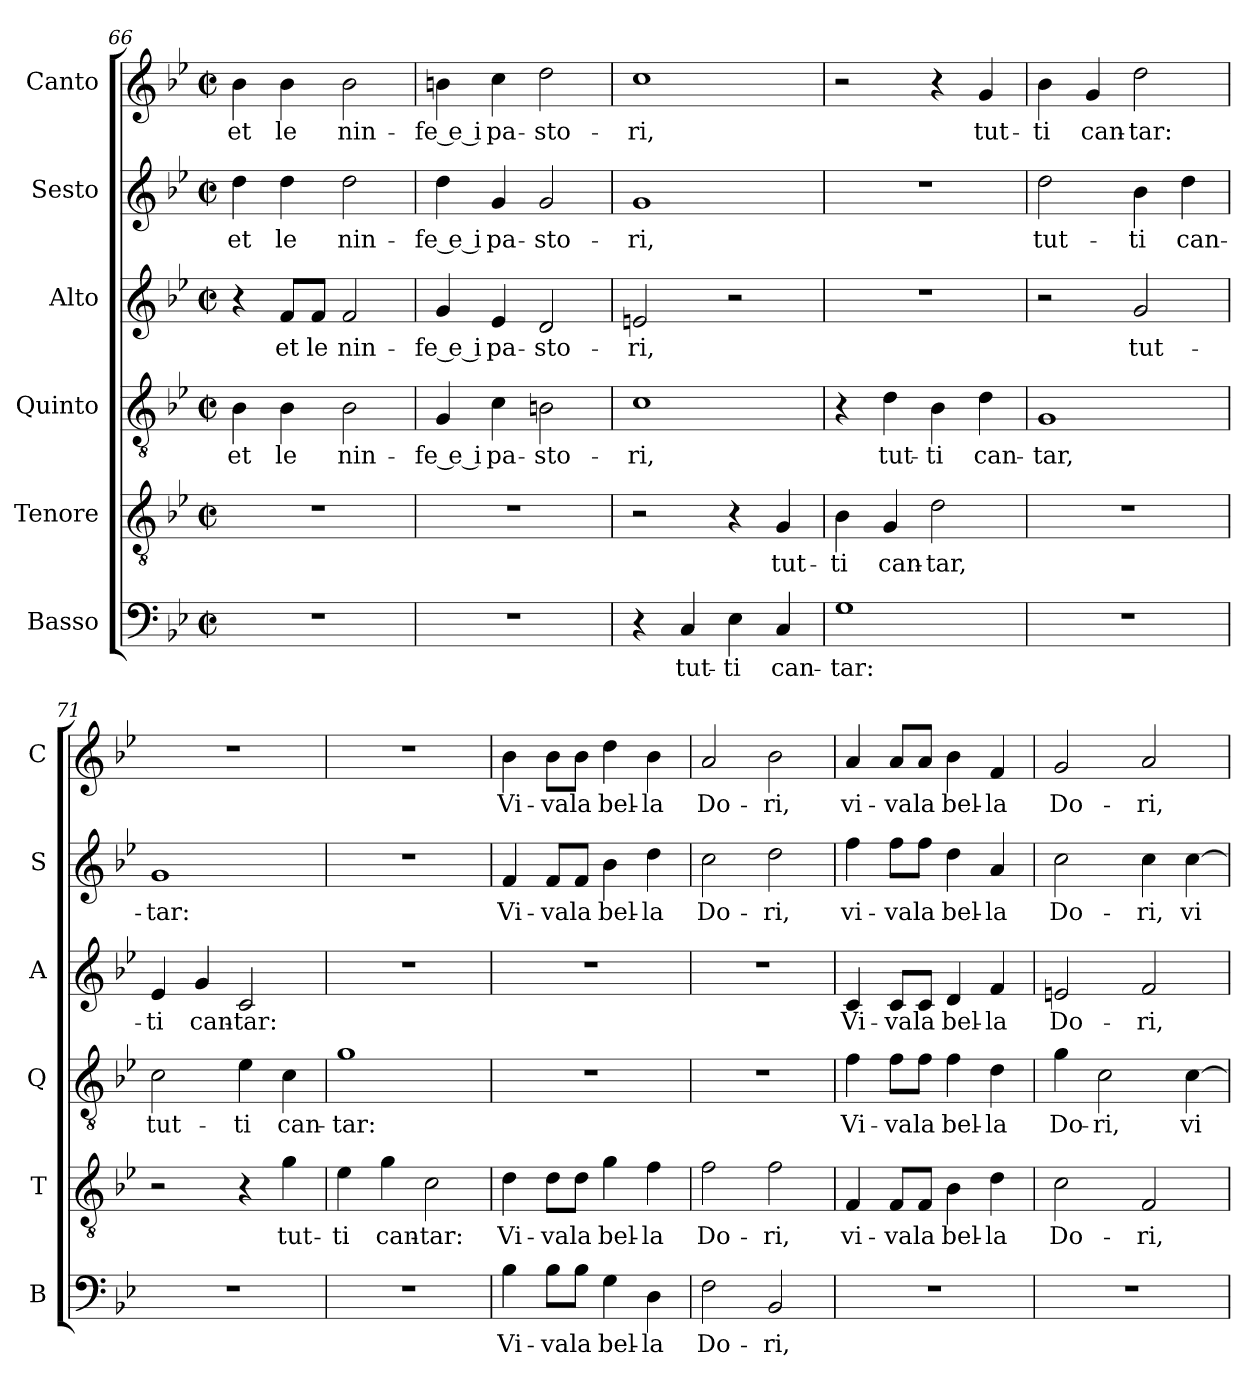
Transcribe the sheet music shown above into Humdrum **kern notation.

**kern	**text	**kern	**text	**kern	**text	**kern	**text	**kern	**text	**kern	**text
*part6	*part6	*part5	*part5	*part4	*part4	*part3	*part3	*part2	*part2	*part1	*part1
*staff6	*staff6	*staff5	*staff5	*staff4	*staff4	*staff3	*staff3	*staff2	*staff2	*staff1	*staff1
*I"Basso	*	*I"Tenore	*	*I"Quinto	*	*I"Alto	*	*I"Sesto	*	*I"Canto	*
*I'B	*	*I'T	*	*I'Q	*	*I'A	*	*I'S	*	*I'C	*
*clefF4	*	*clefGv2	*	*clefGv2	*	*clefG2	*	*clefG2	*	*clefG2	*
*k[b-e-]	*	*k[b-e-]	*	*k[b-e-]	*	*k[b-e-]	*	*k[b-e-]	*	*k[b-e-]	*
*B-:	*	*B-:	*	*B-:	*	*B-:	*	*B-:	*	*B-:	*
*M2/2	*	*M2/2	*	*M2/2	*	*M2/2	*	*M2/2	*	*M2/2	*
*met(c|)	*	*met(c|)	*	*met(c|)	*	*met(c|)	*	*met(c|)	*	*met(c|)	*
=66	=66	=66	=66	=66	=66	=66	=66	=66	=66	=66	=66
!	!	!	!	!	!LO:LY:b	!	!	!	!LO:LY:b	!	!LO:LY:b
1r	.	1r	.	4B-\	et	4r	.	4dd\	et	4b-\	et
!	!	!	!	!	!LO:LY:b	!	!LO:LY:b	!	!LO:LY:b	!	!LO:LY:b
.	.	.	.	4B-\	le	8f/L	et	4dd\	le	4b-\	le
!	!	!	!	!	!	!	!LO:LY:b	!	!	!	!
.	.	.	.	.	.	8f/J	le	.	.	.	.
!	!	!	!	!	!LO:LY:b	!	!LO:LY:b	!	!LO:LY:b	!	!LO:LY:b
.	.	.	.	2B-\	nin-	2f/	nin-	2dd\	nin-	2b-\	nin-
=67	=67	=67	=67	=67	=67	=67	=67	=67	=67	=67	=67
!	!	!	!	!	!LO:LY:b	!	!LO:LY:b	!	!LO:LY:b	!	!LO:LY:b
1r	.	1r	.	4G/	-fe e i	4g/	-fe e i	4dd\	-fe e i	4bn\	-fe e i
!	!	!	!	!	!LO:LY:b	!	!LO:LY:b	!	!LO:LY:b	!	!LO:LY:b
.	.	.	.	4c\	pa-	4e-/	pa-	4g/	pa-	4cc\	pa-
!	!	!	!	!	!LO:LY:b	!	!LO:LY:b	!	!LO:LY:b	!	!LO:LY:b
.	.	.	.	2Bn\	-sto-	2d/	-sto-	2g/	-sto-	2dd\	-sto-
=68	=68	=68	=68	=68	=68	=68	=68	=68	=68	=68	=68
!	!	!	!	!	!LO:LY:b	!	!LO:LY:b	!	!LO:LY:b	!	!LO:LY:b
4r	.	2r	.	1c	-ri,	2en/	-ri,	1g	-ri,	1cc	-ri,
!	!LO:LY:b	!	!	!	!	!	!	!	!	!	!
4C/	tut-	.	.	.	.	.	.	.	.	.	.
!	!LO:LY:b	!	!	!	!	!	!	!	!	!	!
4E-\	-ti	4r	.	.	.	2r	.	.	.	.	.
!	!LO:LY:b	!	!LO:LY:b	!	!	!	!	!	!	!	!
4C/	can-	4G/	tut-	.	.	.	.	.	.	.	.
=69	=69	=69	=69	=69	=69	=69	=69	=69	=69	=69	=69
!	!LO:LY:b	!	!LO:LY:b	!	!	!	!	!	!	!	!
1G	-tar:	4B-\	-ti	4r	.	1r	.	1r	.	2r	.
!	!	!	!LO:LY:b	!	!LO:LY:b	!	!	!	!	!	!
.	.	4G/	can-	4d\	tut-	.	.	.	.	.	.
!	!	!	!LO:LY:b	!	!LO:LY:b	!	!	!	!	!	!
.	.	2d\	-tar,	4B-\	-ti	.	.	.	.	4r	.
!	!	!	!	!	!LO:LY:b	!	!	!	!	!	!LO:LY:b
.	.	.	.	4d\	can-	.	.	.	.	4g/	tut-
!!LO:LB:g=z
=70	=70	=70	=70	=70	=70	=70	=70	=70	=70	=70	=70
!	!	!	!	!	!LO:LY:b	!	!	!	!LO:LY:b	!	!LO:LY:b
1r	.	1r	.	1G	-tar,	2r	.	2dd\	tut-	4b-\	-ti
!	!	!	!	!	!	!	!	!	!	!	!LO:LY:b
.	.	.	.	.	.	.	.	.	.	4g/	can-
!	!	!	!	!	!	!	!LO:LY:b	!	!LO:LY:b	!	!LO:LY:b
.	.	.	.	.	.	2g/	tut-	4b-\	-ti	2dd\	-tar:
!	!	!	!	!	!	!	!	!	!LO:LY:b	!	!
.	.	.	.	.	.	.	.	4dd\	can-	.	.
=71	=71	=71	=71	=71	=71	=71	=71	=71	=71	=71	=71
!	!	!	!	!	!LO:LY:b	!	!LO:LY:b	!	!LO:LY:b	!	!
1r	.	2r	.	2c\	tut-	4e-/	-ti	1g	-tar:	1r	.
!	!	!	!	!	!	!	!LO:LY:b	!	!	!	!
.	.	.	.	.	.	4g/	can-	.	.	.	.
!	!	!	!	!	!LO:LY:b	!	!LO:LY:b	!	!	!	!
.	.	4r	.	4e-\	-ti	2c/	-tar:	.	.	.	.
!	!	!	!LO:LY:b	!	!LO:LY:b	!	!	!	!	!	!
.	.	4g\	tut-	4c\	can-	.	.	.	.	.	.
=72	=72	=72	=72	=72	=72	=72	=72	=72	=72	=72	=72
!	!	!	!LO:LY:b	!	!LO:LY:b	!	!	!	!	!	!
1r	.	4e-\	-ti	1g	-tar:	1r	.	1r	.	1r	.
!	!	!	!LO:LY:b	!	!	!	!	!	!	!	!
.	.	4g\	can-	.	.	.	.	.	.	.	.
!	!	!	!LO:LY:b	!	!	!	!	!	!	!	!
.	.	2c\	-tar:	.	.	.	.	.	.	.	.
=73	=73	=73	=73	=73	=73	=73	=73	=73	=73	=73	=73
!	!LO:LY:b	!	!LO:LY:b	!	!	!	!	!	!LO:LY:b	!	!LO:LY:b
4B-\	Vi-	4d\	Vi-	1r	.	1r	.	4f/	Vi-	4b-\	Vi-
!	!LO:LY:b	!	!LO:LY:b	!	!	!	!	!	!LO:LY:b	!	!LO:LY:b
8B-\L	-va	8d\L	-va	.	.	.	.	8f/L	-va	8b-\L	-va
!	!LO:LY:b	!	!LO:LY:b	!	!	!	!	!	!LO:LY:b	!	!LO:LY:b
8B-\J	la	8d\J	la	.	.	.	.	8f/J	la	8b-\J	la
!	!LO:LY:b	!	!LO:LY:b	!	!	!	!	!	!LO:LY:b	!	!LO:LY:b
4G\	bel-	4g\	bel-	.	.	.	.	4b-\	bel-	4dd\	bel-
!	!LO:LY:b	!	!LO:LY:b	!	!	!	!	!	!LO:LY:b	!	!LO:LY:b
4D\	-la	4f\	-la	.	.	.	.	4dd\	-la	4b-\	-la
=74	=74	=74	=74	=74	=74	=74	=74	=74	=74	=74	=74
!	!LO:LY:b	!	!LO:LY:b	!	!	!	!	!	!LO:LY:b	!	!LO:LY:b
2F\	Do-	2f\	Do-	1r	.	1r	.	2cc\	Do-	2a/	Do-
!	!LO:LY:b	!	!LO:LY:b	!	!	!	!	!	!LO:LY:b	!	!LO:LY:b
2BB-/	-ri,	2f\	-ri,	.	.	.	.	2dd\	-ri,	2b-\	-ri,
=75	=75	=75	=75	=75	=75	=75	=75	=75	=75	=75	=75
!	!	!	!LO:LY:b	!	!LO:LY:b	!	!LO:LY:b	!	!LO:LY:b	!	!LO:LY:b
1r	.	4F/	vi-	4f\	Vi-	4c/	Vi-	4ff\	vi-	4a/	vi-
!	!	!	!LO:LY:b	!	!LO:LY:b	!	!LO:LY:b	!	!LO:LY:b	!	!LO:LY:b
.	.	8F/L	-va	8f\L	-va	8c/L	-va	8ff\L	-va	8a/L	-va
!	!	!	!LO:LY:b	!	!LO:LY:b	!	!LO:LY:b	!	!LO:LY:b	!	!LO:LY:b
.	.	8F/J	la	8f\J	la	8c/J	la	8ff\J	la	8a/J	la
!	!	!	!LO:LY:b	!	!LO:LY:b	!	!LO:LY:b	!	!LO:LY:b	!	!LO:LY:b
.	.	4B-\	bel-	4f\	bel-	4d/	bel-	4dd\	bel-	4b-\	bel-
!	!	!	!LO:LY:b	!	!LO:LY:b	!	!LO:LY:b	!	!LO:LY:b	!	!LO:LY:b
.	.	4d\	-la	4d\	-la	4f/	-la	4a/	-la	4f/	-la
!!LO:PB:g=z
=76	=76	=76	=76	=76	=76	=76	=76	=76	=76	=76	=76
!	!	!	!LO:LY:b	!	!LO:LY:b	!	!LO:LY:b	!	!LO:LY:b	!	!LO:LY:b
1r	.	2c\	Do-	4g\	Do-	2en/	Do-	2cc\	Do-	2g/	Do-
!	!	!	!	!	!LO:LY:b	!	!	!	!	!	!
.	.	.	.	2c\	-ri,	.	.	.	.	.	.
!	!	!	!LO:LY:b	!	!	!	!LO:LY:b	!	!LO:LY:b	!	!LO:LY:b
.	.	2F/	-ri,	.	.	2f/	-ri,	4cc\	-ri,	2a/	-ri,
!	!	!	!	!	!LO:LY:b	!	!	!	!LO:LY:b	!	!
.	.	.	.	[4c\	vi-	.	.	[4cc\	vi-	.	.
=	=	=	=	=	=	=	=	=	=	=	=
*-	*-	*-	*-	*-	*-	*-	*-	*-	*-	*-	*-
